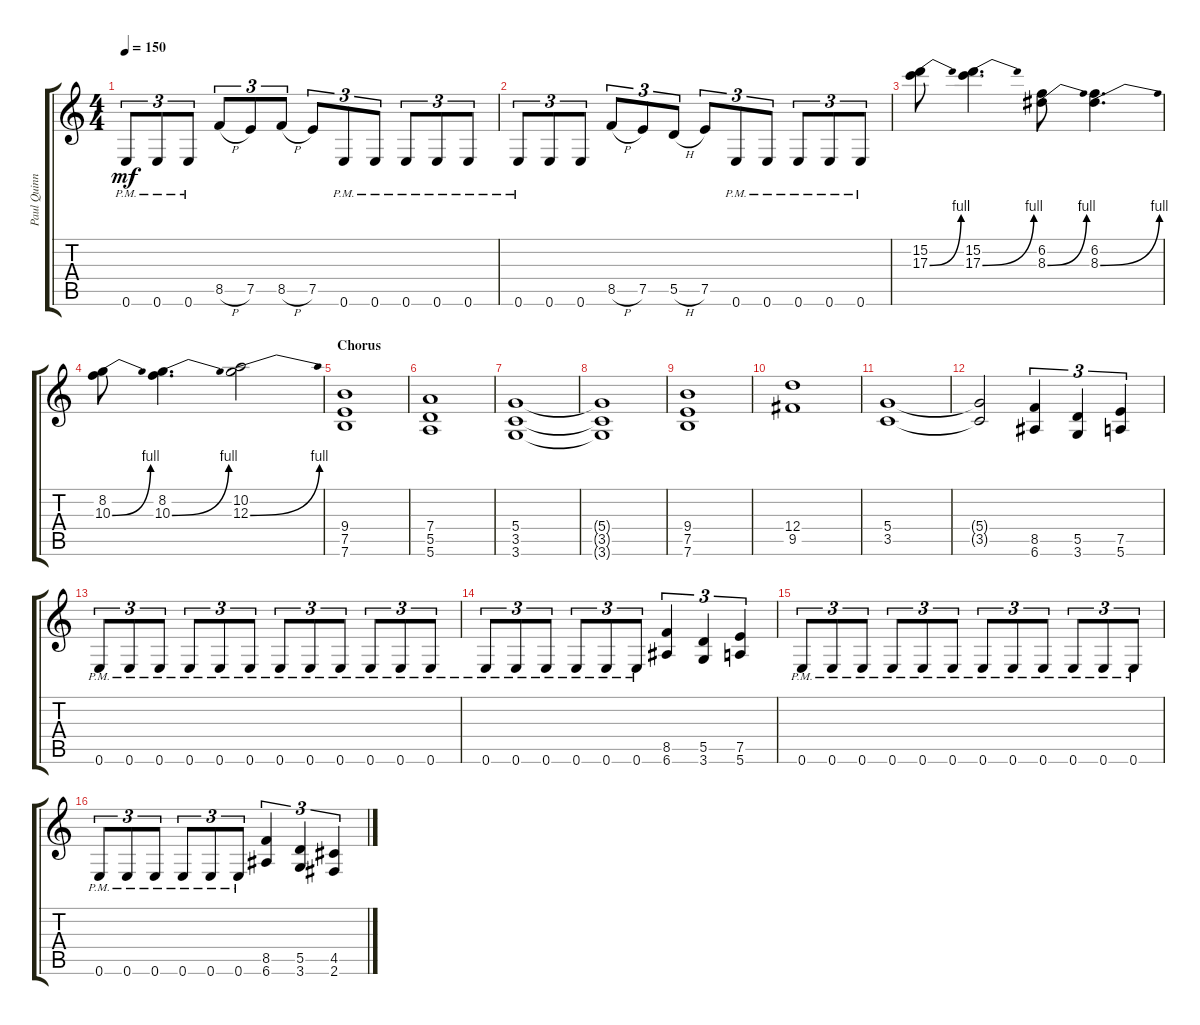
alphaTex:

\track ("Paul Quinn" "Paul Quinn") {instrument distortionguitar}
\staff {score tabs}
\tuning (E4 B3 G3 D3 A2 E2) {hide}
\ts (4 4)
\tempo 150
\clef g2
\ks c
0.6{pm}.8{tu (3 2) dy mf} 0.6{pm}.8{tu (3 2)} 0.6{pm}.8{tu (3 2)} 8.5{h}.8{tu (3 2)} 7.5.8{tu (3 2)} 8.5{h}.8{tu (3 2)} 7.5.8{tu (3 2)} 0.6{pm}.8{tu (3 2)} 0.6{pm}.8{tu (3 2)} 0.6{pm}.8{tu (3 2)} 0.6{pm}.8{tu (3 2)} 0.6{pm}.8{tu (3 2)} |
0.6{pm}.8{tu (3 2)} 0.6.8{tu (3 2)} 0.6.8{tu (3 2)} 8.5{h}.8{tu (3 2)} 7.5.8{tu (3 2)} 5.5{h}.8{tu (3 2)} 7.5.8{tu (3 2)} 0.6{pm}.8{tu (3 2)} 0.6{pm}.8{tu (3 2)} 0.6{pm}.8{tu (3 2)} 0.6{pm}.8{tu (3 2)} 0.6{pm}.8{tu (3 2)} |
(15.2 17.3{be (bend 0 0 60 4)}).8 (15.2 17.3{be (bend 0 0 60 4)}).4{d} (6.2 8.3{be (bend 0 0 60 4)}).8 (6.2 8.3{be (bend 0 0 60 4)}).4{d} |
(8.2 10.3{be (bend 0 0 60 4)}).8 (8.2 10.3{be (bend 0 0 60 4)}).4{d} (10.2 12.3{be (bend 0 0 60 4)}).2 |
\section ("" "Chorus")
(9.4 7.5 7.6).1 |
(7.4 5.5 5.6).1 |
(5.4 3.5 3.6).1 |
(5.4{t} 3.5{t} 3.6{t}).1 |
(9.4 7.5 7.6).1 |
(12.4 9.5).1 |
(5.4 3.5).1 |
(5.4{t} 3.5{t}).2 (8.5 6.6).4{tu (3 2)} (5.5 3.6).4{tu (3 2)} (7.5 5.6).4{tu (3 2)} |
0.6{pm}.8{tu (3 2)} 0.6{pm}.8{tu (3 2)} 0.6{pm}.8{tu (3 2)} 0.6{pm}.8{tu (3 2)} 0.6{pm}.8{tu (3 2)} 0.6{pm}.8{tu (3 2)} 0.6{pm}.8{tu (3 2)} 0.6{pm}.8{tu (3 2)} 0.6{pm}.8{tu (3 2)} 0.6{pm}.8{tu (3 2)} 0.6{pm}.8{tu (3 2)} 0.6{pm}.8{tu (3 2)} |
0.6{pm}.8{tu (3 2)} 0.6{pm}.8{tu (3 2)} 0.6{pm}.8{tu (3 2)} 0.6{pm}.8{tu (3 2)} 0.6{pm}.8{tu (3 2)} 0.6{pm}.8{tu (3 2)} (8.5 6.6).4{tu (3 2)} (5.5 3.6).4{tu (3 2)} (7.5 5.6).4{tu (3 2)} |
0.6{pm}.8{tu (3 2)} 0.6{pm}.8{tu (3 2)} 0.6{pm}.8{tu (3 2)} 0.6{pm}.8{tu (3 2)} 0.6{pm}.8{tu (3 2)} 0.6{pm}.8{tu (3 2)} 0.6{pm}.8{tu (3 2)} 0.6{pm}.8{tu (3 2)} 0.6{pm}.8{tu (3 2)} 0.6{pm}.8{tu (3 2)} 0.6{pm}.8{tu (3 2)} 0.6{pm}.8{tu (3 2)} |
0.6{pm}.8{tu (3 2)} 0.6{pm}.8{tu (3 2)} 0.6{pm}.8{tu (3 2)} 0.6{pm}.8{tu (3 2)} 0.6{pm}.8{tu (3 2)} 0.6{pm}.8{tu (3 2)} (8.5 6.6).4{tu (3 2)} (5.5 3.6).4{tu (3 2)} (4.5 2.6).4{tu (3 2)}
